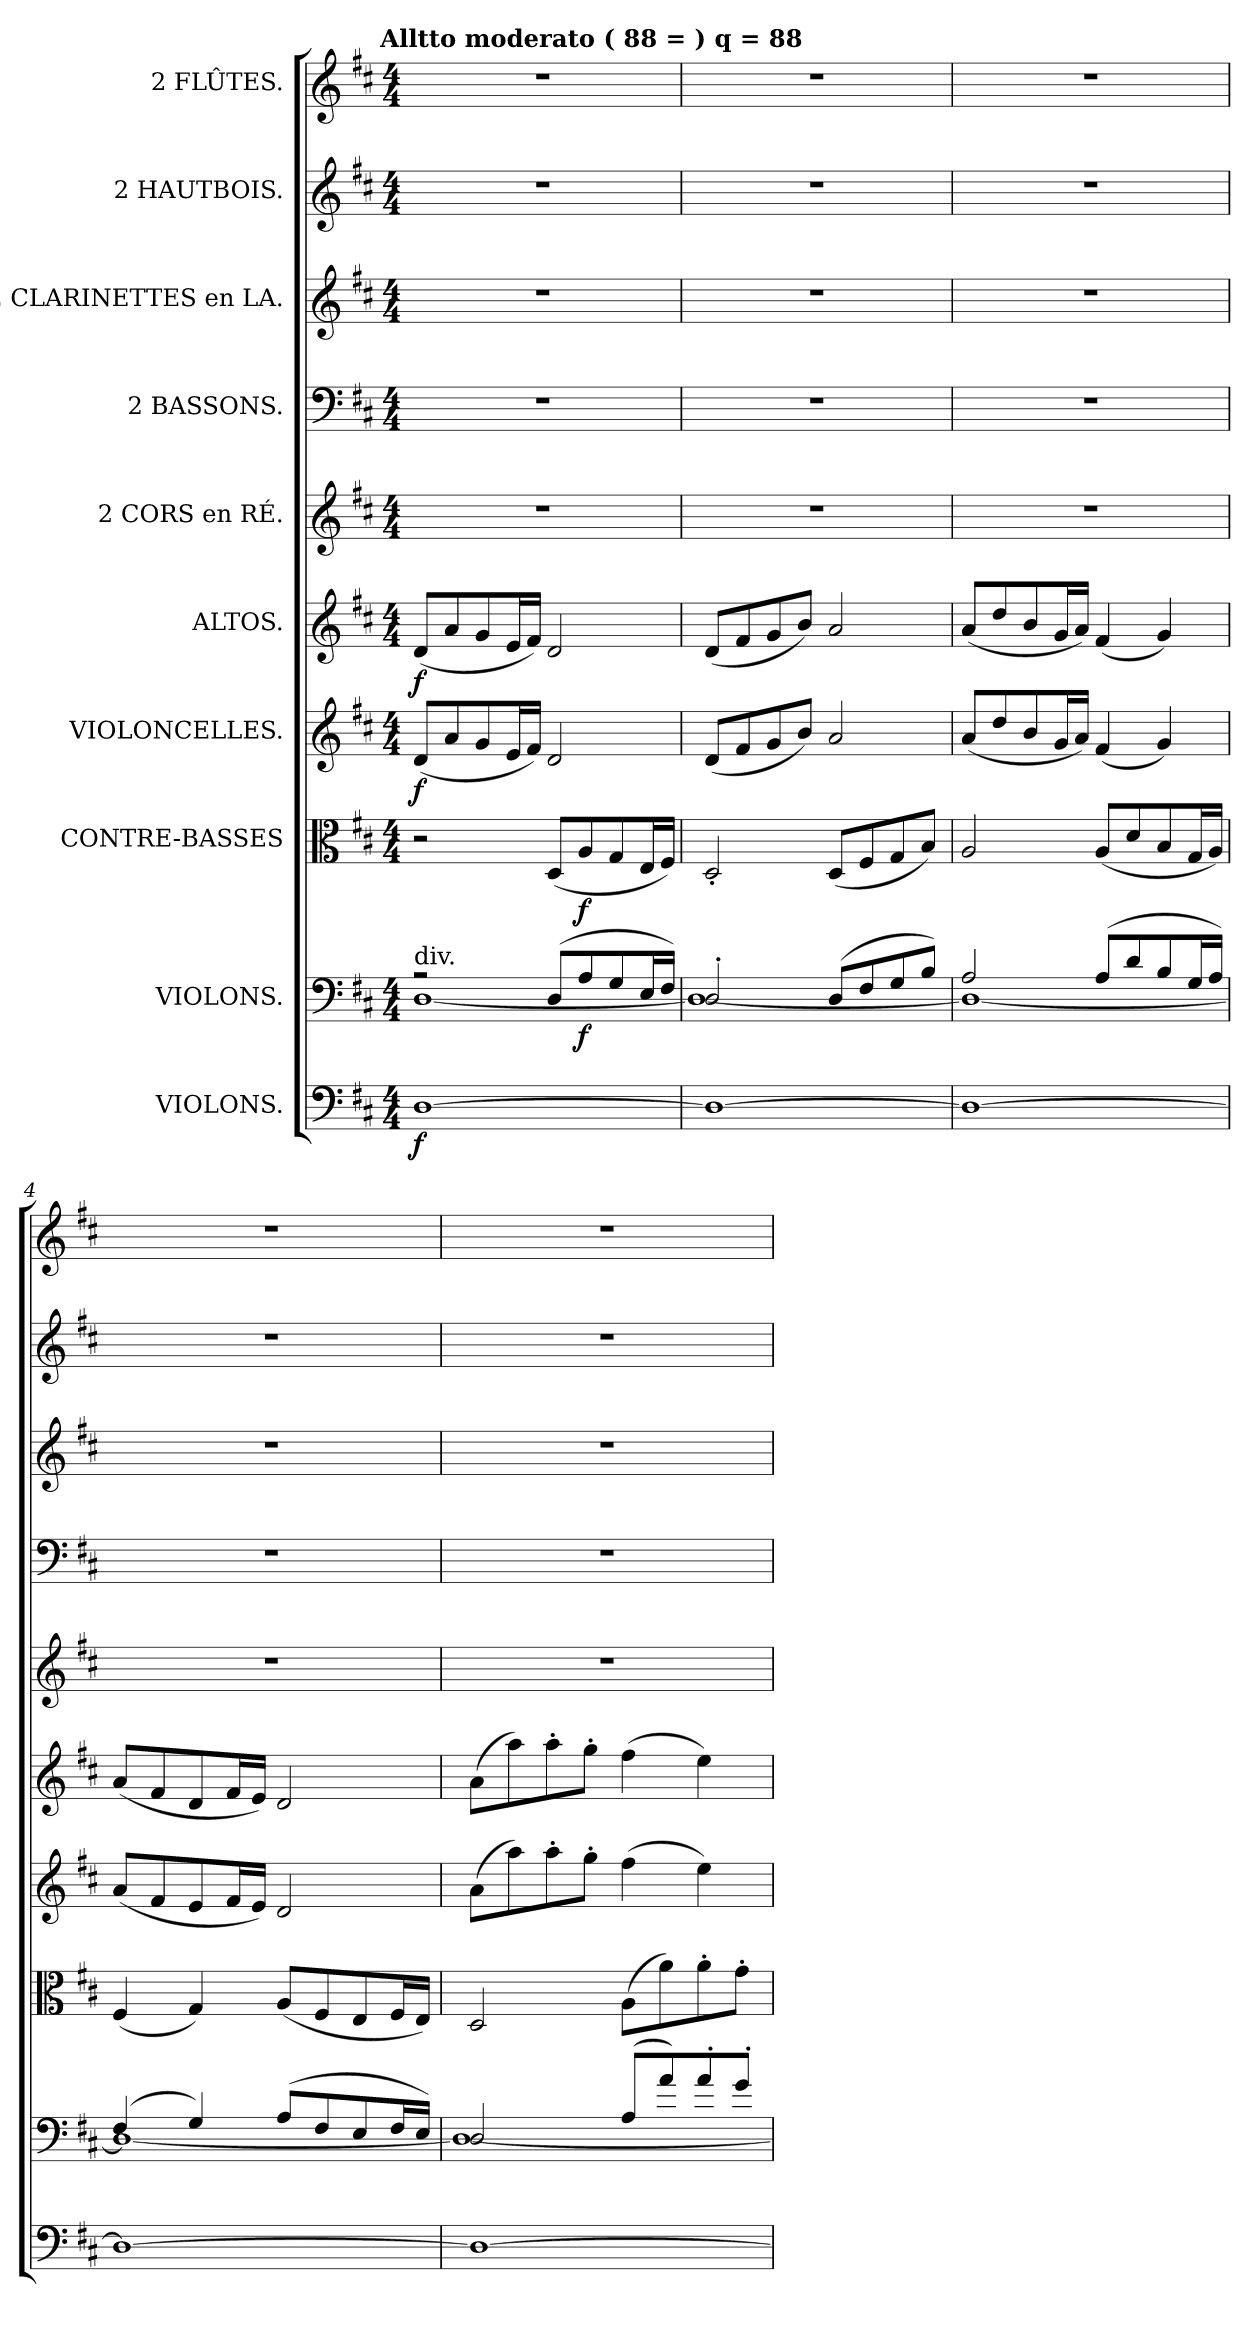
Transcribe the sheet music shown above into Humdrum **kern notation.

**kern	**dynam	**kern	**dynam	**kern	**dynam	**kern	**dynam	**kern	**dynam	**kern	**kern	**kern	**kern	**kern
*part10	*part10	*part9	*part9	*part8	*part8	*part7	*part7	*part6	*part6	*part5	*part4	*part3	*part2	*part1
*staff10	*staff10	*staff9	*staff9	*staff8	*staff8	*staff7	*staff7	*staff6	*staff6	*staff5	*staff4	*staff3	*staff2	*staff1
*I"VIOLONS.	*	*I"VIOLONS.	*	*I"CONTRE-BASSES	*	*I"VIOLONCELLES.	*	*I"ALTOS.	*	*I"2 CORS en RÉ.	*I"2 BASSONS.	*I"2 CLARINETTES en LA.	*I"2 HAUTBOIS.	*I"2 FLÛTES.
*clefF4	*	*clefF4	*	*clefC3	*	*clefG2	*	*clefG2	*	*clefG2	*clefF4	*clefG2	*clefG2	*clefG2
*	*	*	*	*	*	*	*	*	*	*	*	*ITrd2c3	*	*
*k[f#c#]	*	*k[f#c#]	*	*k[f#c#]	*	*k[f#c#]	*	*k[f#c#]	*	*k[f#c#]	*k[f#c#]	*k[f#c#g#d#a#]	*k[f#c#]	*k[f#c#]
*D:	*	*D:	*	*D:	*	*D:	*	*D:	*	*D:	*D:	*B:	*D:	*D:
!!LO:TX:omd:t=Alltto moderato  ( 88 =  ) q = 88
*M4/4	*	*M4/4	*	*M4/4	*	*M4/4	*	*M4/4	*	*M4/4	*M4/4	*M4/4	*M4/4	*M4/4
*MM92	*	*MM92	*	*MM92	*	*MM92	*	*MM92	*	*MM92	*MM92	*MM92	*MM92	*MM92
=1	=1	=1	=1	=1	=1	=1	=1	=1	=1	=1	=1	=1	=1	=1
*	*	*^	*	*	*	*	*	*	*	*	*	*	*	*
!	!	!LO:TX:t=div.	!	!	!	!	!	!	!	!	!	!	!	!	!
[1D\	f	2r	[1D\	.	2r	.	(8d/L	f	(8d/L	f	1r	1r	1r	1r	1r
.	.	.	.	.	.	.	8a/	.	8a/	.	.	.	.	.	.
.	.	.	.	.	.	.	8g/	.	8g/	.	.	.	.	.	.
.	.	.	.	.	.	.	16e/L	.	16e/L	.	.	.	.	.	.
.	.	.	.	.	.	.	16f#/JJ)	.	16f#/JJ)	.	.	.	.	.	.
.	.	(8D/L	.	.	(8D/L	.	2d/	.	2d/	.	.	.	.	.	.
.	.	8A/	.	f	8A/	f	.	.	.	.	.	.	.	.	.
.	.	8G/	.	.	8G/	.	.	.	.	.	.	.	.	.	.
.	.	16E/L	.	.	16E/L	.	.	.	.	.	.	.	.	.	.
.	.	16F#/JJ)	.	.	16F#/JJ)	.	.	.	.	.	.	.	.	.	.
=2	=2	=2	=2	=2	=2	=2	=2	=2	=2	=2	=2	=2	=2	=2	=2
1D\_	.	2D'/	1D\_	.	2D'/	.	(8d/L	.	(8d/L	.	1r	1r	1r	1r	1r
.	.	.	.	.	.	.	8f#/	.	8f#/	.	.	.	.	.	.
.	.	.	.	.	.	.	8g/	.	8g/	.	.	.	.	.	.
.	.	.	.	.	.	.	8b/J)	.	8b/J)	.	.	.	.	.	.
.	.	(8D/L	.	.	(8D/L	.	2a/	.	2a/	.	.	.	.	.	.
.	.	8F#/	.	.	8F#/	.	.	.	.	.	.	.	.	.	.
.	.	8G/	.	.	8G/	.	.	.	.	.	.	.	.	.	.
.	.	8B/J)	.	.	8B/J)	.	.	.	.	.	.	.	.	.	.
=3	=3	=3	=3	=3	=3	=3	=3	=3	=3	=3	=3	=3	=3	=3	=3
1D\_	.	2A/	1D\_	.	2A/	.	(8a/L	.	(8a/L	.	1r	1r	1r	1r	1r
.	.	.	.	.	.	.	8dd/	.	8dd/	.	.	.	.	.	.
.	.	.	.	.	.	.	8b/	.	8b/	.	.	.	.	.	.
.	.	.	.	.	.	.	16g/L	.	16g/L	.	.	.	.	.	.
.	.	.	.	.	.	.	16a/JJ)	.	16a/JJ)	.	.	.	.	.	.
.	.	(8A/L	.	.	(8A/L	.	(4f#/	.	(4f#/	.	.	.	.	.	.
.	.	8d/	.	.	8d/	.	.	.	.	.	.	.	.	.	.
.	.	8B/	.	.	8B/	.	4g/)	.	4g/)	.	.	.	.	.	.
.	.	16G/L	.	.	16G/L	.	.	.	.	.	.	.	.	.	.
.	.	16A/JJ)	.	.	16A/JJ)	.	.	.	.	.	.	.	.	.	.
=4	=4	=4	=4	=4	=4	=4	=4	=4	=4	=4	=4	=4	=4	=4	=4
1D\_	.	(4F#/	1D\_	.	(4F#/	.	(8a/L	.	(8a/L	.	1r	1r	1r	1r	1r
.	.	.	.	.	.	.	8f#/	.	8f#/	.	.	.	.	.	.
.	.	4G/)	.	.	4G/)	.	8e/	.	8d/	.	.	.	.	.	.
.	.	.	.	.	.	.	16f#/L	.	16f#/L	.	.	.	.	.	.
.	.	.	.	.	.	.	16e/JJ)	.	16e/JJ)	.	.	.	.	.	.
.	.	(8A/L	.	.	(8A/L	.	2d/	.	2d/	.	.	.	.	.	.
.	.	8F#/	.	.	8F#/	.	.	.	.	.	.	.	.	.	.
.	.	8E/	.	.	8E/	.	.	.	.	.	.	.	.	.	.
.	.	16F#/L	.	.	16F#/L	.	.	.	.	.	.	.	.	.	.
.	.	16E/JJ)	.	.	16E/JJ)	.	.	.	.	.	.	.	.	.	.
!!LO:LB:g=z
=5	=5	=5	=5	=5	=5	=5	=5	=5	=5	=5	=5	=5	=5	=5	=5
1D\_	.	2D/	1D\_	.	2D/	.	(8a\L	.	(8a\L	.	1r	1r	1r	1r	1r
.	.	.	.	.	.	.	8aa\)	.	8aa\)	.	.	.	.	.	.
.	.	.	.	.	.	.	8aa'\	.	8aa'\	.	.	.	.	.	.
.	.	.	.	.	.	.	8gg'\J	.	8gg'\J	.	.	.	.	.	.
.	.	(8A/L	.	.	(8A\L	.	(4ff#\	.	(4ff#\	.	.	.	.	.	.
.	.	8a/)	.	.	8a\)	.	.	.	.	.	.	.	.	.	.
.	.	8a'/	.	.	8a'\	.	4ee\)	.	4ee\)	.	.	.	.	.	.
.	.	8g'/J	.	.	8g'\J	.	.	.	.	.	.	.	.	.	.
*	*	*v	*v	*	*	*	*	*	*	*	*	*	*	*	*
=	=	=	=	=	=	=	=	=	=	=	=	=	=	=
*-	*-	*-	*-	*-	*-	*-	*-	*-	*-	*-	*-	*-	*-	*-
